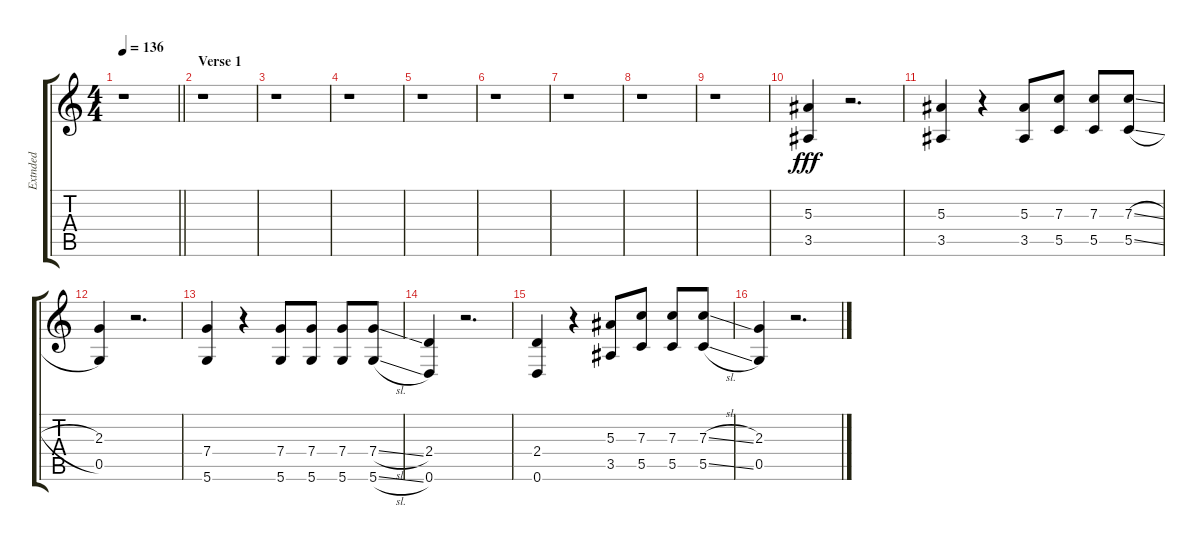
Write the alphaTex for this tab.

\track ("Extnded" "Extnded") {instrument distortionguitar}
\staff {score tabs}
\tuning (D4 A3 F3 C3 G2 D2) {hide}
\ts (4 4)
\tempo 136
\clef g2
\barLineRight lightlight
\ks c
r.1{dy fff} |
\section ("" "Verse 1")
r.1 |
r.1 |
r.1 |
r.1 |
r.1 |
r.1 |
r.1 |
r.1 |
(5.3 3.5).4{instrument distortionguitar} r.2{d} |
(5.3 3.5).4 r.4 (5.3 3.5).8 (7.3 5.5).8 (7.3 5.5).8 (7.3{sl} 5.5{sl}).8 |
(2.3 0.5).4 r.2{d} |
(7.4 5.6).4 r.4 (7.4 5.6).8 (7.4 5.6).8 (7.4 5.6).8 (7.4{sl} 5.6{sl}).8 |
(2.4 0.6).4 r.2{d} |
(2.4 0.6).4 r.4 (5.3 3.5).8 (7.3 5.5).8 (7.3 5.5).8 (7.3{sl} 5.5{sl}).8 |
(2.3 0.5).4 r.2{d}
